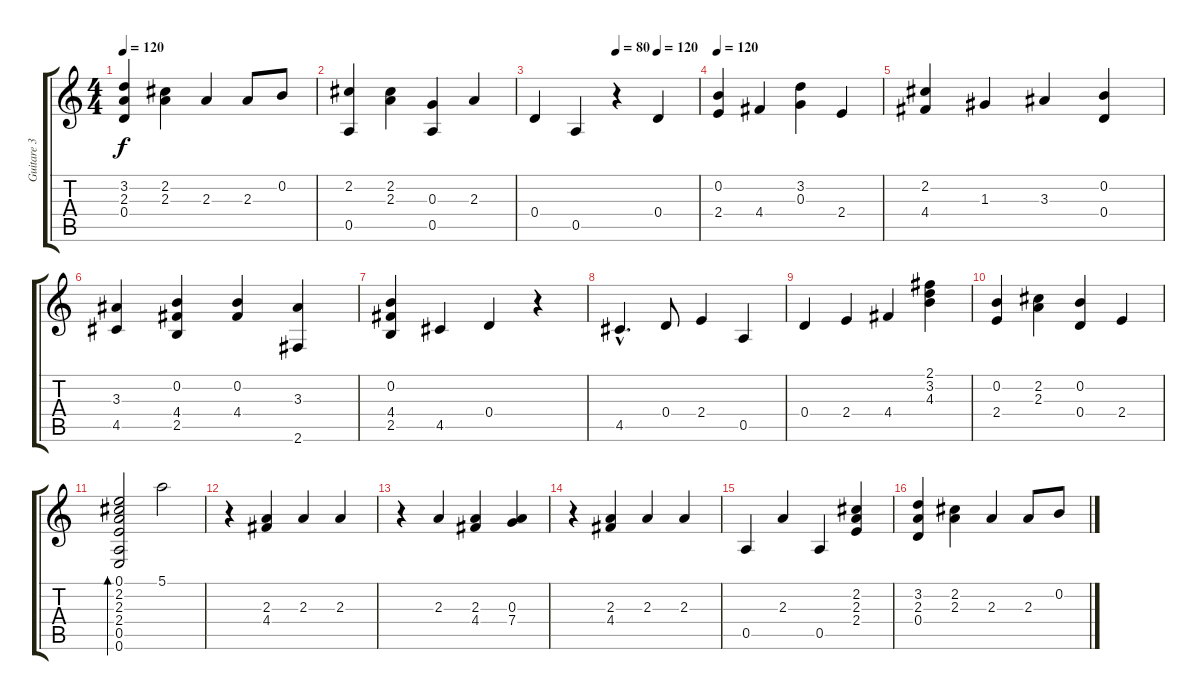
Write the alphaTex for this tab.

\track ("Guitare 3" "Guitare 3") {instrument acousticguitarnylon}
\staff {score tabs}
\tuning (E4 B3 G3 D3 A2 E2) {hide}
\ts (4 4)
\tempo 120
\clef g2
\ks c
(3.2 2.3 0.4).4{dy f} (2.2 2.3).4 2.3.4 2.3.8 0.2.8 |
(2.2 0.5).4 (2.2 2.3).4 (0.3 0.5).4 2.3.4 |
\tempo (80 0.5)
\tempo (120 0.75)
0.4.4 0.5.4 r.4 0.4.4 |
\tempo 120
(0.2 2.4).4 4.4.4 (3.2 0.3).4 2.4.4 |
(2.2 4.4).4 1.3.4 3.3.4 (0.2 0.4).4 |
(3.3 4.5).4 (0.2 4.4 2.5).4 (0.2 4.4).4 (3.3 2.6).4 |
(0.2 4.4 2.5).4 4.5.4 0.4.4 r.4 |
4.5{hac}.4{d} 0.4.8 2.4.4 0.5.4 |
0.4.4 2.4.4 4.4.4 (2.1 3.2 4.3).4 |
(0.2 2.4).4 (2.2 2.3).4 (0.2 0.4).4 2.4.4 |
(0.1 2.2 2.3 2.4 0.5 0.6).2{bd 480} 5.1.2 |
r.4 (2.3 4.4).4 2.3.4 2.3.4 |
r.4 2.3.4 (2.3 4.4).4 (0.3 7.4).4 |
r.4 (2.3 4.4).4 2.3.4 2.3.4 |
0.5.4 2.3.4 0.5.4 (2.2 2.3 2.4).4 |
(3.2 2.3 0.4).4 (2.2 2.3).4 2.3.4 2.3.8 0.2.8
